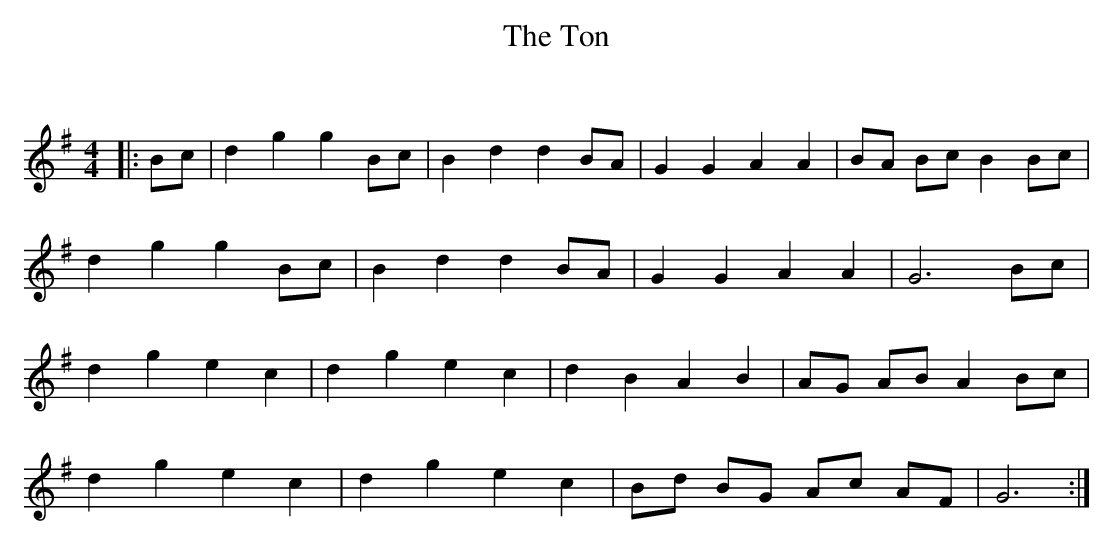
X:1
T: The Ton
C:
Q: 232
K:G
M:4/4
L:1/8
|:Bc|d2 g2 g2 Bc|B2 d2 d2 BA|G2 G2 A2 A2|BA Bc B2 Bc|
d2 g2 g2 Bc|B2 d2 d2 BA|G2 G2 A2 A2|G6 Bc|
d2 g2 e2 c2|d2 g2 e2 c2|d2 B2 A2 B2|AG AB A2 Bc|
d2 g2 e2 c2|d2 g2 e2 c2|Bd BG Ac AF|G6:|
